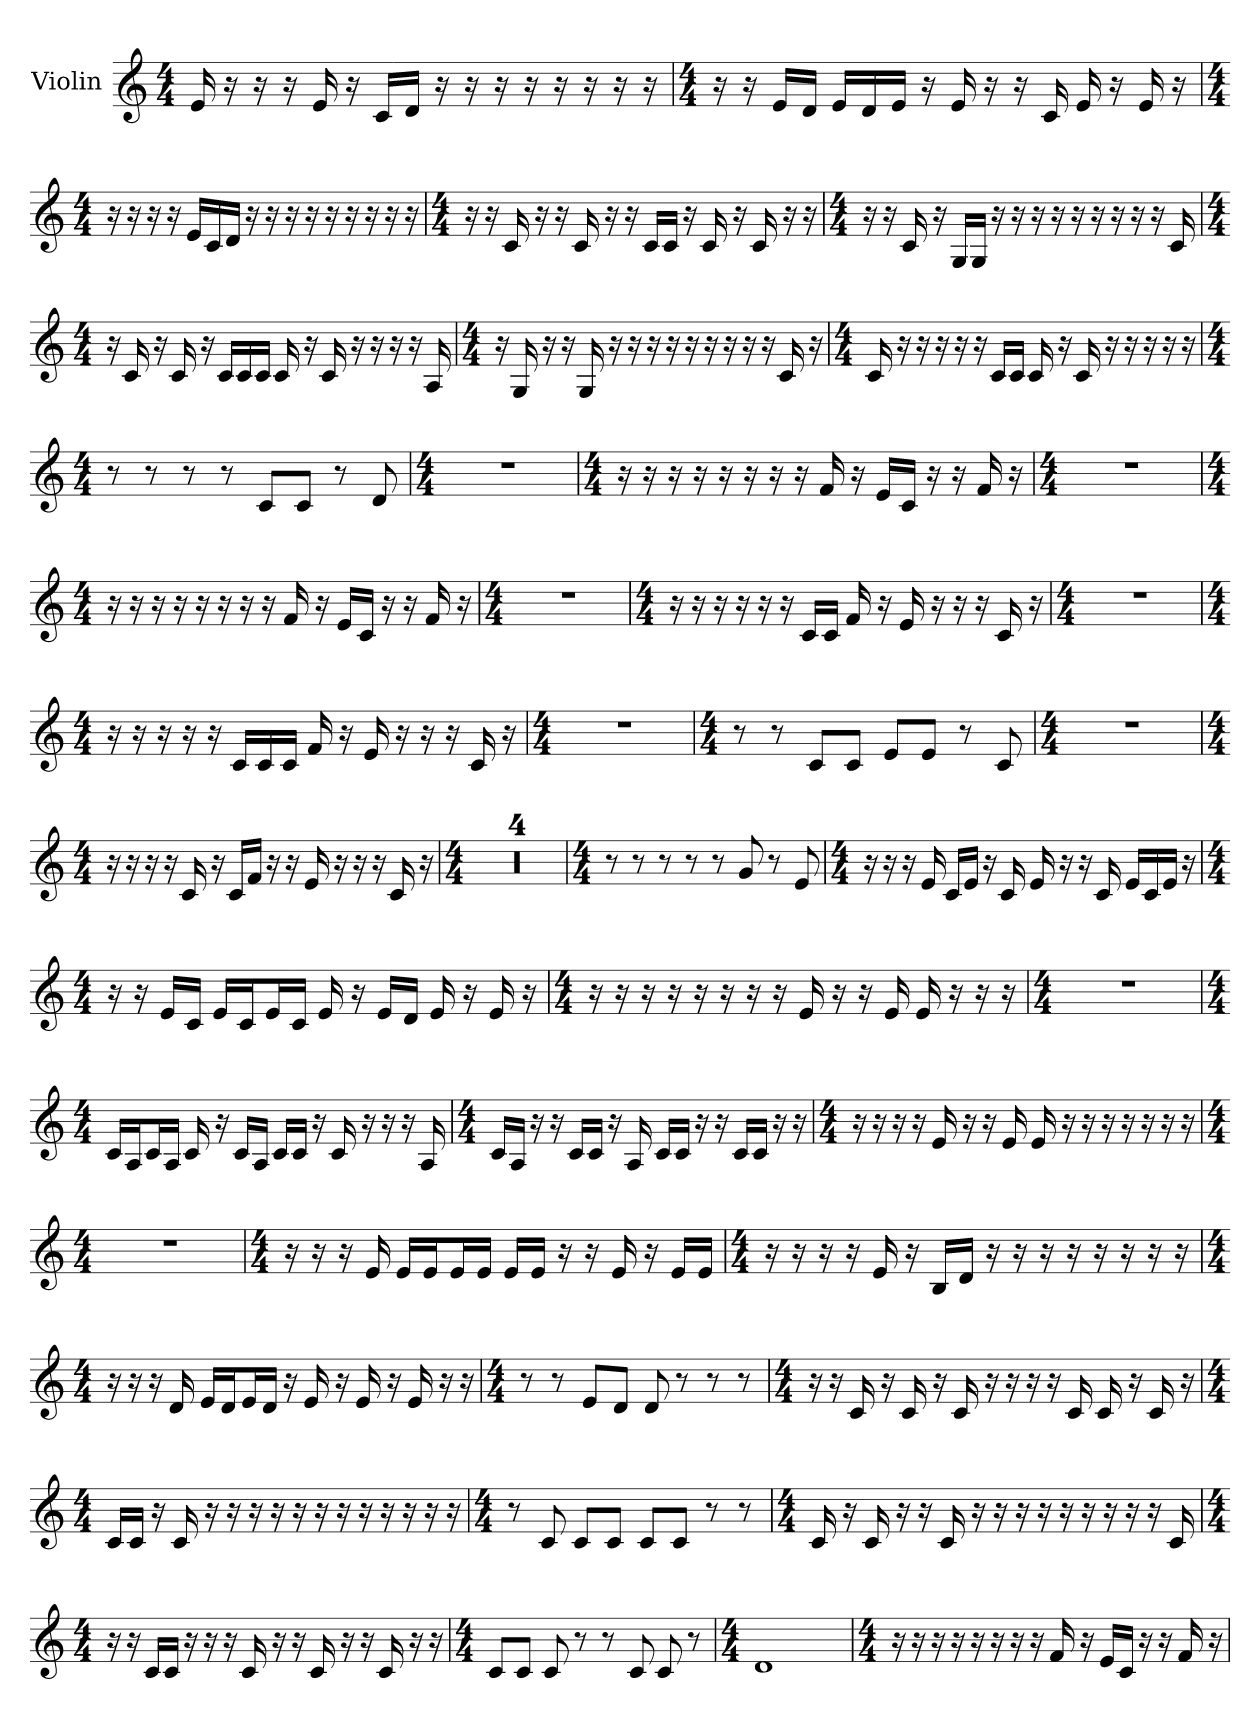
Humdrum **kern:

**kern
*part1
*staff1
*I"Violin
*I'Vln
*M4/4
=
16e
16r
16r
16r
16e
16r
16cLL
16dJJ
16r
16r
16r
16r
16r
16r
16r
16r
=
*M4/4
16r
16r
16eLL
16dJJ
16eLL
16d
16eJJ
16r
16e
16r
16r
16c
16e
16r
16e
16r
=
*M4/4
16r
16r
16r
16r
16eLL
16c
16dJJ
16r
16r
16r
16r
16r
16r
16r
16r
16r
=
*M4/4
16r
16r
16c
16r
16r
16c
16r
16r
16cLL
16cJJ
16r
16c
16r
16c
16r
16r
=
*M4/4
16r
16r
16c
16r
16GLL
16GJJ
16r
16r
16r
16r
16r
16r
16r
16r
16r
16c
=
*M4/4
16r
16c
16r
16c
16r
16cLL
16c
16cJJ
16c
16r
16c
16r
16r
16r
16r
16A
=
*M4/4
16r
16G
16r
16r
16G
16r
16r
16r
16r
16r
16r
16r
16r
16r
16c
16r
=
*M4/4
16c
16r
16r
16r
16r
16r
16cLL
16cJJ
16c
16r
16c
16r
16r
16r
16r
16r
=
*M4/4
8r
8r
8r
8r
8cL
8cJ
8r
8d
=
*M4/4
1r
=
*M4/4
16r
16r
16r
16r
16r
16r
16r
16r
16f
16r
16eLL
16cJJ
16r
16r
16f
16r
=
*M4/4
1r
=
*M4/4
16r
16r
16r
16r
16r
16r
16r
16r
16f
16r
16eLL
16cJJ
16r
16r
16f
16r
=
*M4/4
1r
=
*M4/4
16r
16r
16r
16r
16r
16r
16cLL
16cJJ
16f
16r
16e
16r
16r
16r
16c
16r
=
*M4/4
1r
=
*M4/4
16r
16r
16r
16r
16r
16cLL
16c
16cJJ
16f
16r
16e
16r
16r
16r
16c
16r
=
*M4/4
1r
=
*M4/4
8r
8r
8cL
8cJ
8eL
8eJ
8r
8c
=
*M4/4
1r
=
*M4/4
16r
16r
16r
16r
16c
16r
16cLL
16fJJ
16r
16r
16e
16r
16r
16r
16c
16r
=
*M4/4
1r
=
*M4/4
1r
=
*M4/4
1r
=
*M4/4
1r
=
*M4/4
8r
8r
8r
8r
8r
8g
8r
8e
=
*M4/4
16r
16r
16r
16e
16cLL
16eJJ
16r
16c
16e
16r
16r
16c
16eLL
16c
16eJJ
16r
=
*M4/4
16r
16r
16eLL
16cJJ
16eLL
16cJ
16eL
16cJJ
16e
16r
16eLL
16dJJ
16e
16r
16e
16r
=
*M4/4
16r
16r
16r
16r
16r
16r
16r
16r
16e
16r
16r
16e
16e
16r
16r
16r
=
*M4/4
1r
=
*M4/4
16cLL
16AJ
16cL
16AJJ
16c
16r
16cLL
16AJJ
16cLL
16cJJ
16r
16c
16r
16r
16r
16A
=
*M4/4
16cLL
16AJJ
16r
16r
16cLL
16cJJ
16r
16A
16cLL
16cJJ
16r
16r
16cLL
16cJJ
16r
16r
=
*M4/4
16r
16r
16r
16r
16e
16r
16r
16e
16e
16r
16r
16r
16r
16r
16r
16r
=
*M4/4
1r
=
*M4/4
16r
16r
16r
16e
16eLL
16eJ
16eL
16eJJ
16eLL
16eJJ
16r
16r
16e
16r
16eLL
16eJJ
=
*M4/4
16r
16r
16r
16r
16e
16r
16BLL
16dJJ
16r
16r
16r
16r
16r
16r
16r
16r
=
*M4/4
16r
16r
16r
16d
16eLL
16dJ
16eL
16dJJ
16r
16e
16r
16e
16r
16e
16r
16r
=
*M4/4
8r
8r
8eL
8dJ
8d
8r
8r
8r
=
*M4/4
16r
16r
16c
16r
16c
16r
16c
16r
16r
16r
16r
16c
16c
16r
16c
16r
=
*M4/4
16cLL
16cJJ
16r
16c
16r
16r
16r
16r
16r
16r
16r
16r
16r
16r
16r
16r
=
*M4/4
8r
8c
8cL
8cJ
8cL
8cJ
8r
8r
=
*M4/4
16c
16r
16c
16r
16r
16c
16r
16r
16r
16r
16r
16r
16r
16r
16r
16c
=
*M4/4
16r
16r
16cLL
16cJJ
16r
16r
16r
16c
16r
16r
16c
16r
16r
16c
16r
16r
=
*M4/4
8cL
8cJ
8c
8r
8r
8c
8c
8r
=
*M4/4
1d
=
*M4/4
16r
16r
16r
16r
16r
16r
16r
16r
16f
16r
16eLL
16cJJ
16r
16r
16f
16r
=
*-
